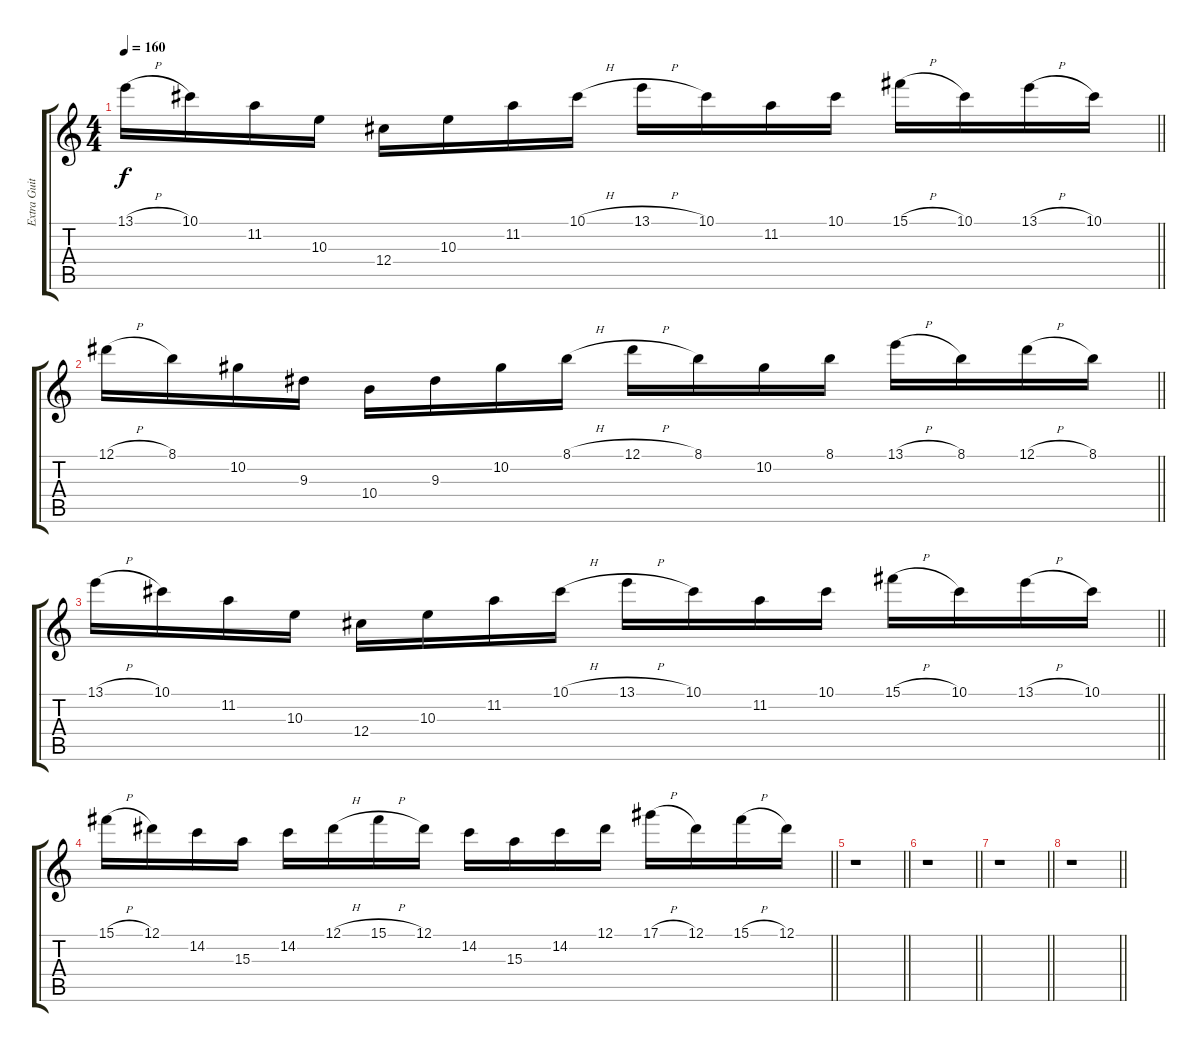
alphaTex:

\track ("Extra Guitar 2" "Extra Guit") {instrument distortionguitar}
\staff {score tabs}
\tuning (Eb4 Bb3 Gb3 Db3 Ab2 Db2) {hide}
\ts (4 4)
\tempo 160
\clef g2
\barLineRight lightlight
\ks c
13.1{h}.16{dy f} 10.1.16 11.2.16 10.3.16 12.4.16 10.3.16 11.2.16 10.1{h}.16 13.1{h}.16 10.1.16 11.2.16 10.1.16 15.1{h}.16 10.1.16 13.1{h}.16 10.1.16 |
\barLineRight lightlight
12.1{h}.16 8.1.16 10.2.16 9.3.16 10.4.16 9.3.16 10.2.16 8.1{h}.16 12.1{h}.16 8.1.16 10.2.16 8.1.16 13.1{h}.16 8.1.16 12.1{h}.16 8.1.16 |
\barLineRight lightlight
13.1{h}.16 10.1.16 11.2.16 10.3.16 12.4.16 10.3.16 11.2.16 10.1{h}.16 13.1{h}.16 10.1.16 11.2.16 10.1.16 15.1{h}.16 10.1.16 13.1{h}.16 10.1.16 |
\barLineRight lightlight
15.1{h}.16 12.1.16 14.2.16 15.3.16 14.2.16 12.1{h}.16 15.1{h}.16 12.1.16 14.2.16 15.3.16 14.2.16 12.1.16 17.1{h}.16 12.1.16 15.1{h}.16 12.1.16 |
\barLineRight lightlight
r.1 |
\barLineRight lightlight
r.1 |
\barLineRight lightlight
r.1 |
\barLineRight lightlight
r.1
